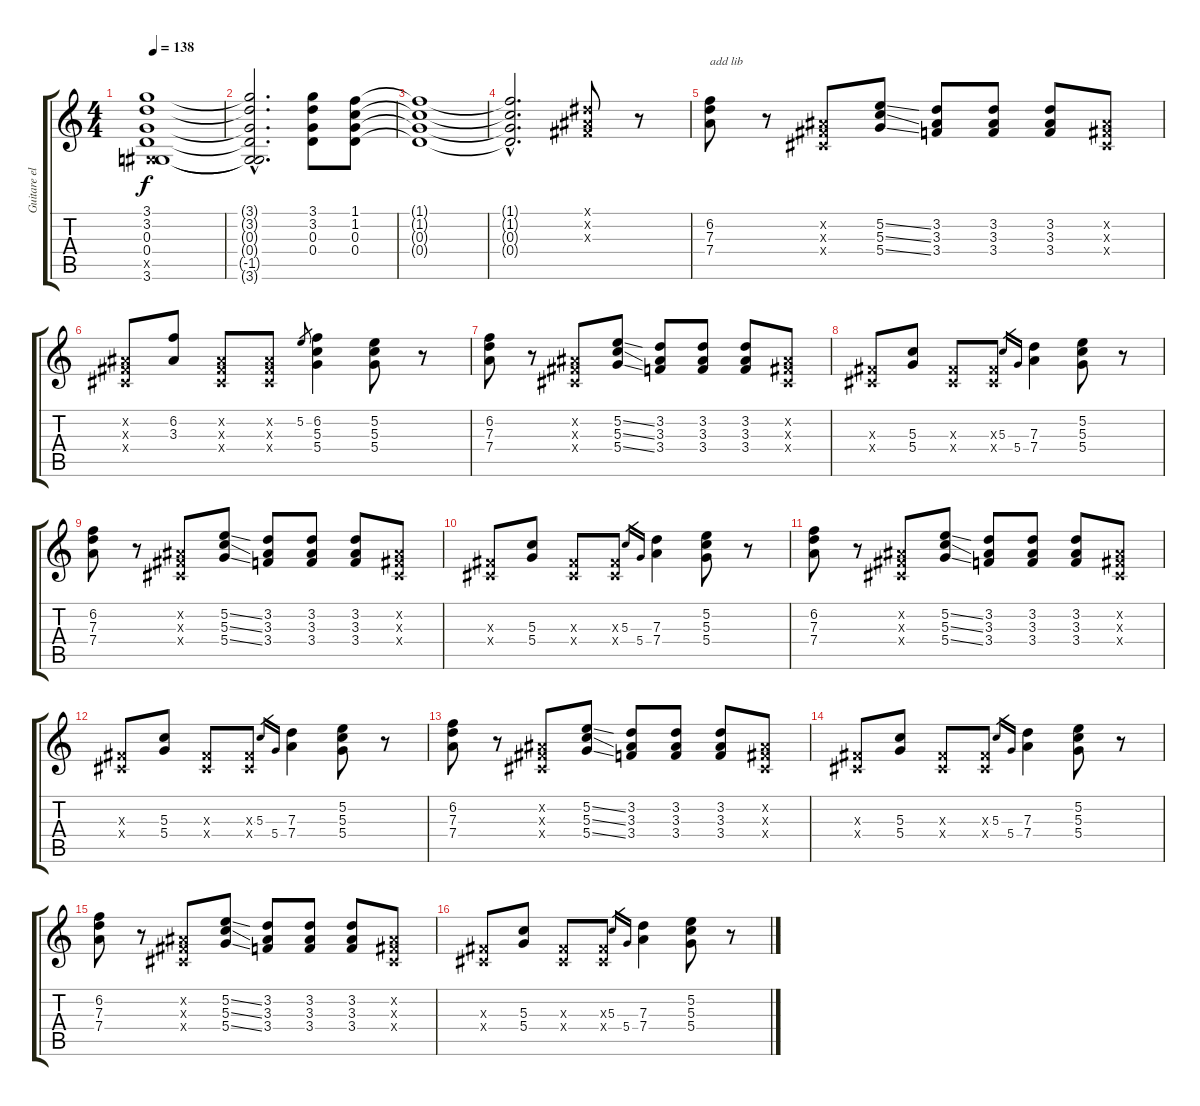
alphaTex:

\track ("Guitare elc 2" "Guitare el") {instrument distortionguitar}
\staff {score tabs}
\tuning (E4 B3 G3 D3 A2 E2) {hide}
\ts (4 4)
\tempo 138
\clef g2
\ks c
(3.1 3.2 0.3 0.4 -1.5{x} 3.6).1{dy f} |
(3.1{hac t} 3.2{hac t} 0.3{hac t} 0.4{hac t} -1.5{hac t} 3.6{hac t}).2{d} (3.1 3.2 0.3 0.4).8 (1.1 1.2 0.3 0.4).8 |
(1.1{t} 1.2{t} 0.3{t} 0.4{t}).1 |
(1.1{hac t} 1.2{hac t} 0.3{hac t} 0.4{hac t}).2{d} (-1.1{x} -1.2{x} -1.3{x}).8 r.8 |
(6.2 7.3 7.4).8{txt "add lib"} r.8 (-1.2{x} -1.3{x} -1.4{x}).8 (5.2{ss} 5.3{ss} 5.4{ss}).8 (3.2 3.3 3.4).8 (3.2 3.3 3.4).8 (3.2 3.3 3.4).8 (-1.2{x} -1.3{x} -1.4{x}).8 |
(-1.2{x} -1.3{x} -1.4{x}).8 (6.2 3.3).8 (-1.2{x} -1.3{x} -1.4{x}).8 (-1.2{x} -1.3{x} -1.4{x}).8 5.2.8{gr} (6.2 5.3 5.4).4 (5.2 5.3 5.4).8 r.8 |
(6.2 7.3 7.4).8 r.8 (-1.2{x} -1.3{x} -1.4{x}).8 (5.2{ss} 5.3{ss} 5.4{ss}).8 (3.2 3.3 3.4).8 (3.2 3.3 3.4).8 (3.2 3.3 3.4).8 (-1.2{x} -1.3{x} -1.4{x}).8 |
(-1.3{x} -1.4{x}).8 (5.3 5.4).8 (-1.3{x} -1.4{x}).8 (-1.3{x} -1.4{x}).8 5.3.16{gr} 5.4.16{gr} (7.3 7.4).4 (5.2 5.3 5.4).8 r.8 |
(6.2 7.3 7.4).8 r.8 (-1.2{x} -1.3{x} -1.4{x}).8 (5.2{ss} 5.3{ss} 5.4{ss}).8 (3.2 3.3 3.4).8 (3.2 3.3 3.4).8 (3.2 3.3 3.4).8 (-1.2{x} -1.3{x} -1.4{x}).8 |
(-1.3{x} -1.4{x}).8 (5.3 5.4).8 (-1.3{x} -1.4{x}).8 (-1.3{x} -1.4{x}).8 5.3.16{gr} 5.4.16{gr} (7.3 7.4).4 (5.2 5.3 5.4).8 r.8 |
(6.2 7.3 7.4).8 r.8 (-1.2{x} -1.3{x} -1.4{x}).8 (5.2{ss} 5.3{ss} 5.4{ss}).8 (3.2 3.3 3.4).8 (3.2 3.3 3.4).8 (3.2 3.3 3.4).8 (-1.2{x} -1.3{x} -1.4{x}).8 |
(-1.3{x} -1.4{x}).8 (5.3 5.4).8 (-1.3{x} -1.4{x}).8 (-1.3{x} -1.4{x}).8 5.3.16{gr} 5.4.16{gr} (7.3 7.4).4 (5.2 5.3 5.4).8 r.8 |
(6.2 7.3 7.4).8 r.8 (-1.2{x} -1.3{x} -1.4{x}).8 (5.2{ss} 5.3{ss} 5.4{ss}).8 (3.2 3.3 3.4).8 (3.2 3.3 3.4).8 (3.2 3.3 3.4).8 (-1.2{x} -1.3{x} -1.4{x}).8 |
(-1.3{x} -1.4{x}).8 (5.3 5.4).8 (-1.3{x} -1.4{x}).8 (-1.3{x} -1.4{x}).8 5.3.16{gr} 5.4.16{gr} (7.3 7.4).4 (5.2 5.3 5.4).8 r.8 |
(6.2 7.3 7.4).8 r.8 (-1.2{x} -1.3{x} -1.4{x}).8 (5.2{ss} 5.3{ss} 5.4{ss}).8 (3.2 3.3 3.4).8 (3.2 3.3 3.4).8 (3.2 3.3 3.4).8 (-1.2{x} -1.3{x} -1.4{x}).8 |
(-1.3{x} -1.4{x}).8 (5.3 5.4).8 (-1.3{x} -1.4{x}).8 (-1.3{x} -1.4{x}).8 5.3.16{gr} 5.4.16{gr} (7.3 7.4).4 (5.2 5.3 5.4).8 r.8
